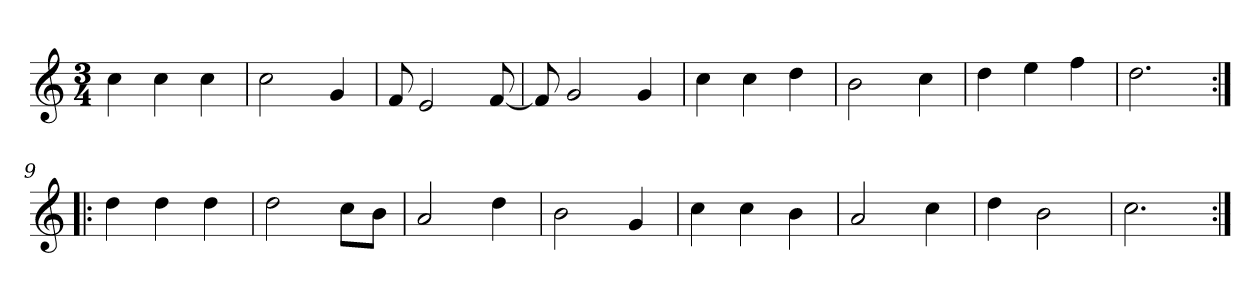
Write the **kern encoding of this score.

**kern
*part1
*staff1
*clefG2
*k[]
*C:
*M3/4
*MM120
=1
4cc
4cc
4cc
=2
2cc
4g
=3
8f
2e
[8f
=4
8f]
2g
4g
=5
4cc
4cc
4dd
=6
2b
4cc
=7
4dd
4ee
4ff
=8
2.dd
=9:|!|:
4dd
4dd
4dd
=10
2dd
8cc\L
8b\J
=11
2a
4dd
=12
2b
4g
=13
4cc
4cc
4b
=14
2a
4cc
=15
4dd
2b
=16
2.cc
=:|!
*-
